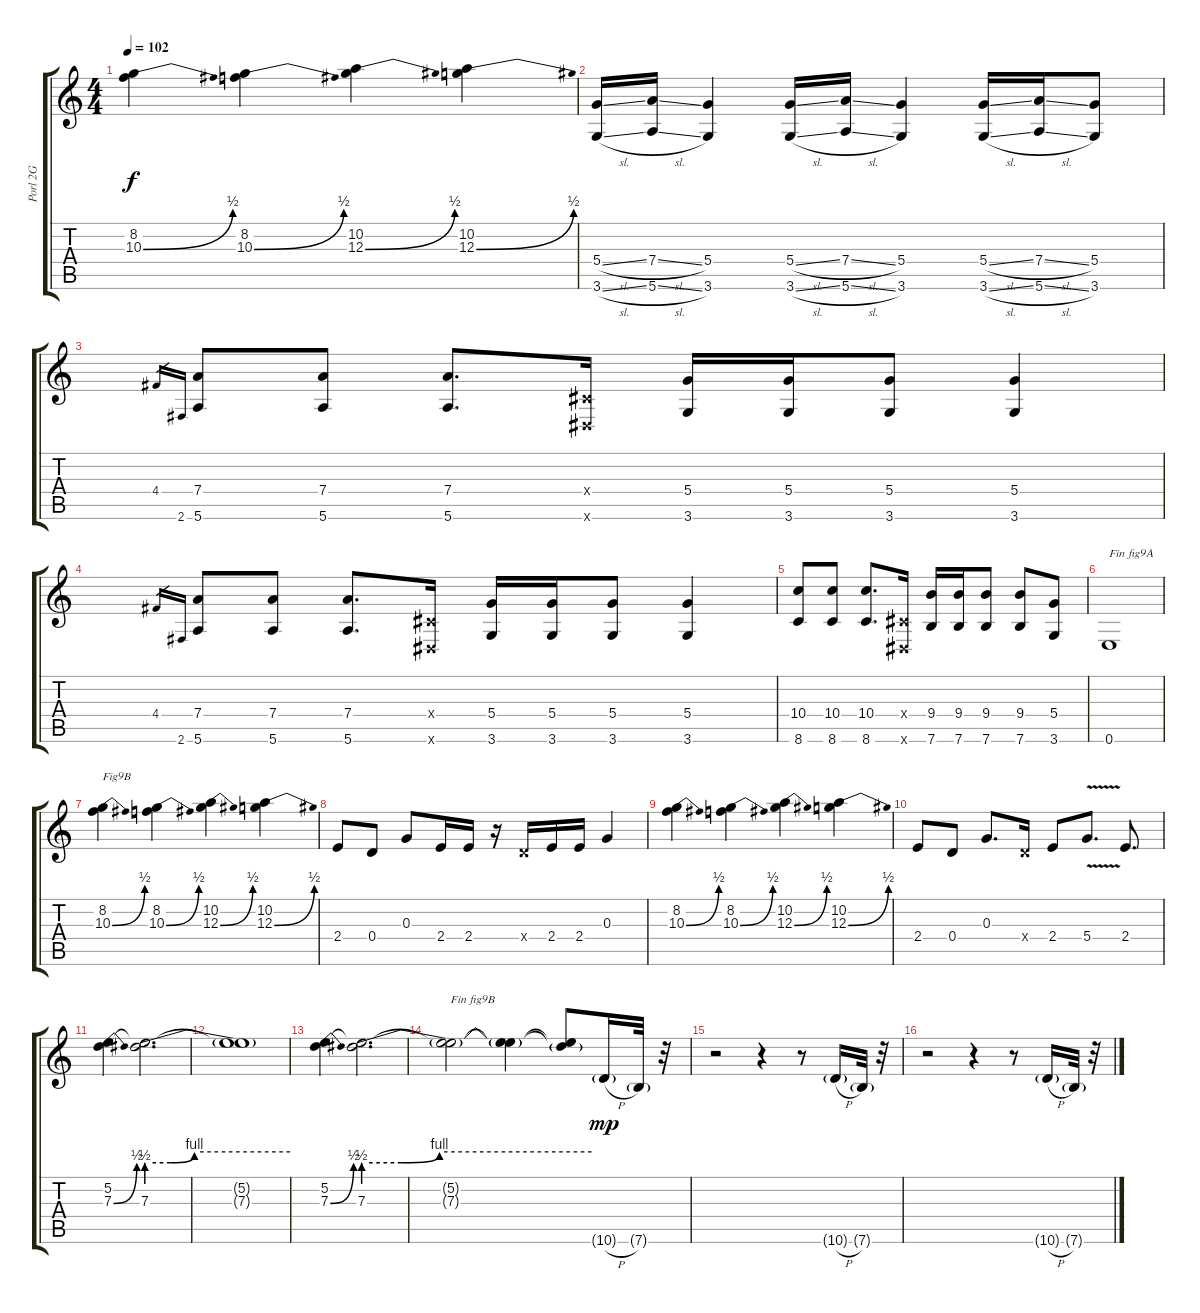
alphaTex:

\track ("Porl 2G" "Porl 2G") {instrument electricguitarclean}
\staff {score tabs}
\tuning (E4 B3 G3 D3 A2 E2) {hide}
\ts (4 4)
\tempo 102
\clef g2
\ks c
(8.2 10.3{be (bend 0 0 60 2)}).4{dy f} (8.2 10.3{be (bend 0 0 60 2)}).4 (10.2 12.3{be (bend 0 0 60 2)}).4 (10.2 12.3{be (bend 0 0 60 2)}).4 |
(5.4{sl} 3.6{sl}).16 (7.4{sl} 5.6{sl}).16 (5.4 3.6).4 (5.4{sl} 3.6{sl}).16 (7.4{sl} 5.6{sl}).16 (5.4 3.6).4 (5.4{sl} 3.6{sl}).16 (7.4{sl} 5.6{sl}).16 (5.4 3.6).8 |
4.4.16{gr} 2.6.16{gr} (7.4 5.6).8 (7.4 5.6).8 (7.4 5.6).8{d} (-1.4{x} -1.6{x}).16 (5.4 3.6).16 (5.4 3.6).16 (5.4 3.6).8 (5.4 3.6).4 |
4.4.16{gr} 2.6.16{gr} (7.4 5.6).8 (7.4 5.6).8 (7.4 5.6).8{d} (-1.4{x} -1.6{x}).16 (5.4 3.6).16 (5.4 3.6).16 (5.4 3.6).8 (5.4 3.6).4 |
(10.4 8.6).8 (10.4 8.6).8 (10.4 8.6).8{d} (-1.4{x} -1.6{x}).16 (9.4 7.6).16 (9.4 7.6).16 (9.4 7.6).8 (9.4 7.6).8 (5.4 3.6).8 |
0.6.1{txt "Fin fig9A"} |
(8.2 10.3{be (bend 0 0 60 2)}).4{txt "Fig9B"} (8.2 10.3{be (bend 0 0 60 2)}).4 (10.2 12.3{be (bend 0 0 60 2)}).4 (10.2 12.3{be (bend 0 0 60 2)}).4 |
2.4.8 0.4.8 0.3.8 2.4.16 2.4.16 r.16 0.4{x}.16 2.4.16 2.4.16 0.3.4 |
(8.2 10.3{be (bend 0 0 60 2)}).4 (8.2 10.3{be (bend 0 0 60 2)}).4 (10.2 12.3{be (bend 0 0 60 2)}).4 (10.2 12.3{be (bend 0 0 60 2)}).4 |
2.4.8 0.4.8 0.3.8{d} 0.4{x}.16 2.4.8 5.4{v}.8{d} 2.4.8{d} |
(5.2 7.3{be (bend 0 0 60 2)}).4 (5.2{t} 7.3{be (custom 0 2 10 2 20 4 60 4)}).2{d} |
(5.2{t} 7.3{t}).1 |
(5.2 7.3{be (bend 0 0 60 2)}).4 (5.2{t} 7.3{be (custom 0 2 10 2 20 4 60 4)}).2{d} |
(5.2{t} 7.3{t}).2{txt "Fin fig9B"} (5.2{t} 7.3{t}).4 (5.2{t} 7.3{t}).8 10.6{h g}.16{dy mp} 7.6{g}.32 r.32 |
r.2 r.4 r.8 10.6{h g}.16 7.6{g}.32 r.32 |
r.2 r.4 r.8 10.6{h g}.16 7.6{g}.32 r.32
